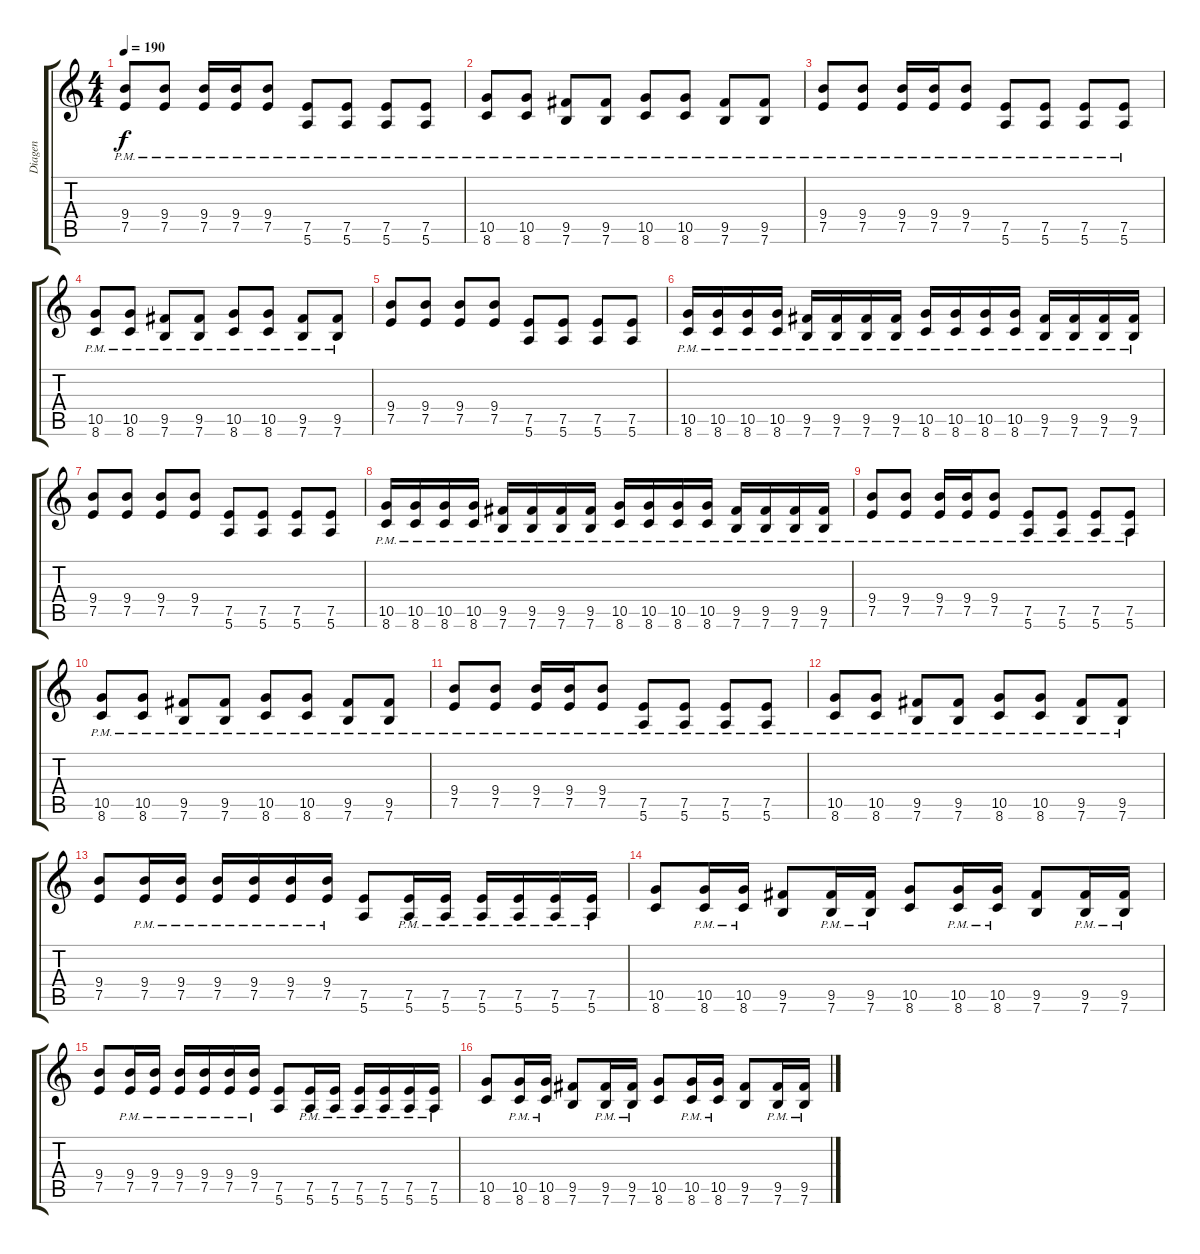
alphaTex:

\track ("Diagen" "Diagen") {instrument overdrivenguitar}
\staff {score tabs}
\tuning (E4 B3 G3 D3 A2 E2) {hide}
\ts (4 4)
\tempo 190
\clef g2
\ks c
(9.4{pm} 7.5{pm}).8{dy f} (9.4{pm} 7.5{pm}).8 (9.4{pm} 7.5{pm}).16 (9.4{pm} 7.5{pm}).16 (9.4{pm} 7.5{pm}).8 (7.5{pm} 5.6{pm}).8 (7.5{pm} 5.6{pm}).8 (7.5{pm} 5.6{pm}).8 (7.5{pm} 5.6{pm}).8 |
(10.5{pm} 8.6{pm}).8 (10.5{pm} 8.6{pm}).8 (9.5{pm} 7.6{pm}).8 (9.5{pm} 7.6{pm}).8 (10.5{pm} 8.6{pm}).8 (10.5{pm} 8.6{pm}).8 (9.5{pm} 7.6{pm}).8 (9.5{pm} 7.6{pm}).8 |
(9.4{pm} 7.5{pm}).8 (9.4{pm} 7.5{pm}).8 (9.4{pm} 7.5{pm}).16 (9.4{pm} 7.5{pm}).16 (9.4{pm} 7.5{pm}).8 (7.5{pm} 5.6{pm}).8 (7.5{pm} 5.6{pm}).8 (7.5{pm} 5.6{pm}).8 (7.5{pm} 5.6{pm}).8 |
(10.5{pm} 8.6{pm}).8 (10.5{pm} 8.6{pm}).8 (9.5{pm} 7.6{pm}).8 (9.5{pm} 7.6{pm}).8 (10.5{pm} 8.6{pm}).8 (10.5{pm} 8.6{pm}).8 (9.5{pm} 7.6{pm}).8 (9.5{pm} 7.6{pm}).8 |
(9.4 7.5).8 (9.4 7.5).8 (9.4 7.5).8 (9.4 7.5).8 (7.5 5.6).8 (7.5 5.6).8 (7.5 5.6).8 (7.5 5.6).8 |
(10.5{pm} 8.6{pm}).16 (10.5{pm} 8.6{pm}).16 (10.5{pm} 8.6{pm}).16 (10.5{pm} 8.6{pm}).16 (9.5{pm} 7.6{pm}).16 (9.5{pm} 7.6{pm}).16 (9.5{pm} 7.6{pm}).16 (9.5{pm} 7.6{pm}).16 (10.5{pm} 8.6{pm}).16 (10.5{pm} 8.6{pm}).16 (10.5{pm} 8.6{pm}).16 (10.5{pm} 8.6{pm}).16 (9.5{pm} 7.6{pm}).16 (9.5{pm} 7.6{pm}).16 (9.5{pm} 7.6{pm}).16 (9.5{pm} 7.6{pm}).16 |
(9.4 7.5).8 (9.4 7.5).8 (9.4 7.5).8 (9.4 7.5).8 (7.5 5.6).8 (7.5 5.6).8 (7.5 5.6).8 (7.5 5.6).8 |
(10.5{pm} 8.6{pm}).16 (10.5{pm} 8.6{pm}).16 (10.5{pm} 8.6{pm}).16 (10.5{pm} 8.6{pm}).16 (9.5{pm} 7.6{pm}).16 (9.5{pm} 7.6{pm}).16 (9.5{pm} 7.6{pm}).16 (9.5{pm} 7.6{pm}).16 (10.5{pm} 8.6{pm}).16 (10.5{pm} 8.6{pm}).16 (10.5{pm} 8.6{pm}).16 (10.5{pm} 8.6{pm}).16 (9.5{pm} 7.6{pm}).16 (9.5{pm} 7.6{pm}).16 (9.5{pm} 7.6{pm}).16 (9.5{pm} 7.6{pm}).16 |
(9.4{pm} 7.5{pm}).8 (9.4{pm} 7.5{pm}).8 (9.4{pm} 7.5{pm}).16 (9.4{pm} 7.5{pm}).16 (9.4{pm} 7.5{pm}).8 (7.5{pm} 5.6{pm}).8 (7.5{pm} 5.6{pm}).8 (7.5{pm} 5.6{pm}).8 (7.5{pm} 5.6{pm}).8 |
(10.5{pm} 8.6{pm}).8 (10.5{pm} 8.6{pm}).8 (9.5{pm} 7.6{pm}).8 (9.5{pm} 7.6{pm}).8 (10.5{pm} 8.6{pm}).8 (10.5{pm} 8.6{pm}).8 (9.5{pm} 7.6{pm}).8 (9.5{pm} 7.6{pm}).8 |
(9.4{pm} 7.5{pm}).8 (9.4{pm} 7.5{pm}).8 (9.4{pm} 7.5{pm}).16 (9.4{pm} 7.5{pm}).16 (9.4{pm} 7.5{pm}).8 (7.5{pm} 5.6{pm}).8 (7.5{pm} 5.6{pm}).8 (7.5{pm} 5.6{pm}).8 (7.5{pm} 5.6{pm}).8 |
(10.5{pm} 8.6{pm}).8 (10.5{pm} 8.6{pm}).8 (9.5{pm} 7.6{pm}).8 (9.5{pm} 7.6{pm}).8 (10.5{pm} 8.6{pm}).8 (10.5{pm} 8.6{pm}).8 (9.5{pm} 7.6{pm}).8 (9.5{pm} 7.6{pm}).8 |
(9.4 7.5).8 (9.4{pm} 7.5{pm}).16 (9.4{pm} 7.5{pm}).16 (9.4{pm} 7.5{pm}).16 (9.4{pm} 7.5{pm}).16 (9.4{pm} 7.5{pm}).16 (9.4{pm} 7.5{pm}).16 (7.5 5.6).8 (7.5{pm} 5.6{pm}).16 (7.5{pm} 5.6{pm}).16 (7.5{pm} 5.6{pm}).16 (7.5{pm} 5.6{pm}).16 (7.5{pm} 5.6{pm}).16 (7.5{pm} 5.6{pm}).16 |
(10.5 8.6).8 (10.5{pm} 8.6{pm}).16 (10.5{pm} 8.6{pm}).16 (9.5 7.6).8 (9.5{pm} 7.6{pm}).16 (9.5{pm} 7.6{pm}).16 (10.5 8.6).8 (10.5{pm} 8.6{pm}).16 (10.5{pm} 8.6{pm}).16 (9.5 7.6).8 (9.5{pm} 7.6{pm}).16 (9.5{pm} 7.6{pm}).16 |
(9.4 7.5).8 (9.4{pm} 7.5{pm}).16 (9.4{pm} 7.5{pm}).16 (9.4{pm} 7.5{pm}).16 (9.4{pm} 7.5{pm}).16 (9.4{pm} 7.5{pm}).16 (9.4{pm} 7.5{pm}).16 (7.5 5.6).8 (7.5{pm} 5.6{pm}).16 (7.5{pm} 5.6{pm}).16 (7.5{pm} 5.6{pm}).16 (7.5{pm} 5.6{pm}).16 (7.5{pm} 5.6{pm}).16 (7.5{pm} 5.6{pm}).16 |
(10.5 8.6).8 (10.5{pm} 8.6{pm}).16 (10.5{pm} 8.6{pm}).16 (9.5 7.6).8 (9.5{pm} 7.6{pm}).16 (9.5{pm} 7.6{pm}).16 (10.5 8.6).8 (10.5{pm} 8.6{pm}).16 (10.5{pm} 8.6{pm}).16 (9.5 7.6).8 (9.5{pm} 7.6{pm}).16 (9.5{pm} 7.6{pm}).16
